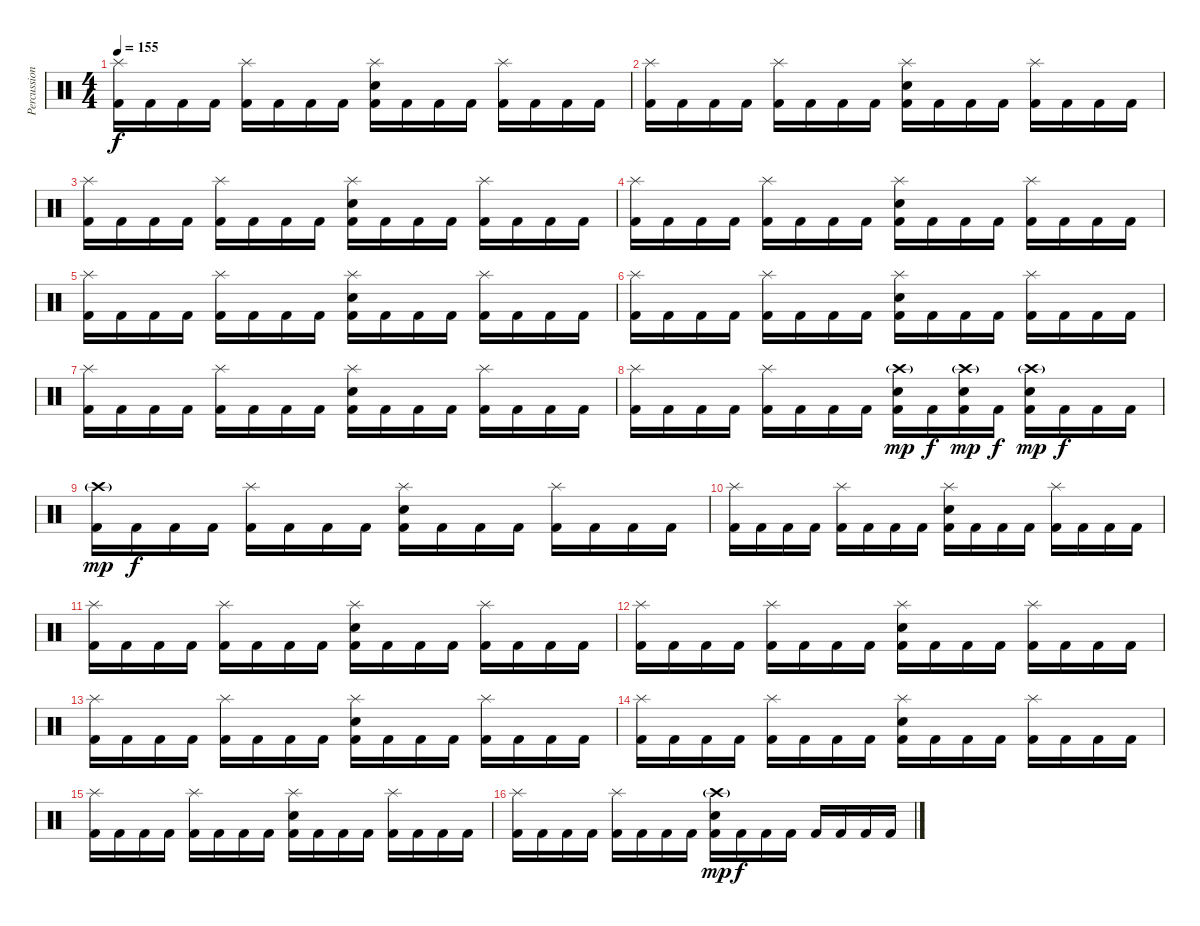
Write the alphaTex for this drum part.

\track ("Percussion" "Percussion") {instrument percussion}
\staff {score}
\articulation defaults
\ts (4 4)
\tempo 155
\clef neutral
\ks c
("Splash (hit)" "Kick (hit) 2").16{dy f} "Kick (hit) 2".16 "Kick (hit) 2".16 "Kick (hit) 2".16 ("Splash (hit)" "Kick (hit) 2").16 "Kick (hit) 2".16 "Kick (hit) 2".16 "Kick (hit) 2".16 ("Splash (hit)" "Electric Snare (hit)" "Kick (hit) 2").16 "Kick (hit) 2".16 "Kick (hit) 2".16 "Kick (hit) 2".16 ("Splash (hit)" "Kick (hit) 2").16 "Kick (hit) 2".16 "Kick (hit) 2".16 "Kick (hit) 2".16 |
("Splash (hit)" "Kick (hit) 2").16 "Kick (hit) 2".16 "Kick (hit) 2".16 "Kick (hit) 2".16 ("Splash (hit)" "Kick (hit) 2").16 "Kick (hit) 2".16 "Kick (hit) 2".16 "Kick (hit) 2".16 ("Splash (hit)" "Electric Snare (hit)" "Kick (hit) 2").16 "Kick (hit) 2".16 "Kick (hit) 2".16 "Kick (hit) 2".16 ("Splash (hit)" "Kick (hit) 2").16 "Kick (hit) 2".16 "Kick (hit) 2".16 "Kick (hit) 2".16 |
("Splash (hit)" "Kick (hit) 2").16 "Kick (hit) 2".16 "Kick (hit) 2".16 "Kick (hit) 2".16 ("Splash (hit)" "Kick (hit) 2").16 "Kick (hit) 2".16 "Kick (hit) 2".16 "Kick (hit) 2".16 ("Splash (hit)" "Electric Snare (hit)" "Kick (hit) 2").16 "Kick (hit) 2".16 "Kick (hit) 2".16 "Kick (hit) 2".16 ("Splash (hit)" "Kick (hit) 2").16 "Kick (hit) 2".16 "Kick (hit) 2".16 "Kick (hit) 2".16 |
("Splash (hit)" "Kick (hit) 2").16 "Kick (hit) 2".16 "Kick (hit) 2".16 "Kick (hit) 2".16 ("Splash (hit)" "Kick (hit) 2").16 "Kick (hit) 2".16 "Kick (hit) 2".16 "Kick (hit) 2".16 ("Splash (hit)" "Electric Snare (hit)" "Kick (hit) 2").16 "Kick (hit) 2".16 "Kick (hit) 2".16 "Kick (hit) 2".16 ("Splash (hit)" "Kick (hit) 2").16 "Kick (hit) 2".16 "Kick (hit) 2".16 "Kick (hit) 2".16 |
("Splash (hit)" "Kick (hit) 2").16 "Kick (hit) 2".16 "Kick (hit) 2".16 "Kick (hit) 2".16 ("Splash (hit)" "Kick (hit) 2").16 "Kick (hit) 2".16 "Kick (hit) 2".16 "Kick (hit) 2".16 ("Splash (hit)" "Electric Snare (hit)" "Kick (hit) 2").16 "Kick (hit) 2".16 "Kick (hit) 2".16 "Kick (hit) 2".16 ("Splash (hit)" "Kick (hit) 2").16 "Kick (hit) 2".16 "Kick (hit) 2".16 "Kick (hit) 2".16 |
("Splash (hit)" "Kick (hit) 2").16 "Kick (hit) 2".16 "Kick (hit) 2".16 "Kick (hit) 2".16 ("Splash (hit)" "Kick (hit) 2").16 "Kick (hit) 2".16 "Kick (hit) 2".16 "Kick (hit) 2".16 ("Splash (hit)" "Electric Snare (hit)" "Kick (hit) 2").16 "Kick (hit) 2".16 "Kick (hit) 2".16 "Kick (hit) 2".16 ("Splash (hit)" "Kick (hit) 2").16 "Kick (hit) 2".16 "Kick (hit) 2".16 "Kick (hit) 2".16 |
("Splash (hit)" "Kick (hit) 2").16 "Kick (hit) 2".16 "Kick (hit) 2".16 "Kick (hit) 2".16 ("Splash (hit)" "Kick (hit) 2").16 "Kick (hit) 2".16 "Kick (hit) 2".16 "Kick (hit) 2".16 ("Splash (hit)" "Electric Snare (hit)" "Kick (hit) 2").16 "Kick (hit) 2".16 "Kick (hit) 2".16 "Kick (hit) 2".16 ("Splash (hit)" "Kick (hit) 2").16 "Kick (hit) 2".16 "Kick (hit) 2".16 "Kick (hit) 2".16 |
("Splash (hit)" "Kick (hit) 2").16 "Kick (hit) 2".16 "Kick (hit) 2".16 "Kick (hit) 2".16 ("Splash (hit)" "Kick (hit) 2").16 "Kick (hit) 2".16 "Kick (hit) 2".16 "Kick (hit) 2".16 ("Crash high (hit)"{g} "Electric Snare (hit)" "Kick (hit) 2").16{dy mp} "Kick (hit) 2".16{dy f} ("Crash high (hit)"{g} "Electric Snare (hit)" "Kick (hit) 2").16{dy mp} "Kick (hit) 2".16{dy f} ("Crash high (hit)"{g} "Electric Snare (hit)" "Kick (hit) 2").16{dy mp} "Kick (hit) 2".16{dy f} "Kick (hit) 2".16 "Kick (hit) 2".16 |
("Crash high (hit)"{g} "Kick (hit) 2").16{dy mp} "Kick (hit) 2".16{dy f} "Kick (hit) 2".16 "Kick (hit) 2".16 ("Splash (hit)" "Kick (hit) 2").16 "Kick (hit) 2".16 "Kick (hit) 2".16 "Kick (hit) 2".16 ("Splash (hit)" "Electric Snare (hit)" "Kick (hit) 2").16 "Kick (hit) 2".16 "Kick (hit) 2".16 "Kick (hit) 2".16 ("Splash (hit)" "Kick (hit) 2").16 "Kick (hit) 2".16 "Kick (hit) 2".16 "Kick (hit) 2".16 |
("Splash (hit)" "Kick (hit) 2").16 "Kick (hit) 2".16 "Kick (hit) 2".16 "Kick (hit) 2".16 ("Splash (hit)" "Kick (hit) 2").16 "Kick (hit) 2".16 "Kick (hit) 2".16 "Kick (hit) 2".16 ("Splash (hit)" "Electric Snare (hit)" "Kick (hit) 2").16 "Kick (hit) 2".16 "Kick (hit) 2".16 "Kick (hit) 2".16 ("Splash (hit)" "Kick (hit) 2").16 "Kick (hit) 2".16 "Kick (hit) 2".16 "Kick (hit) 2".16 |
("Splash (hit)" "Kick (hit) 2").16 "Kick (hit) 2".16 "Kick (hit) 2".16 "Kick (hit) 2".16 ("Splash (hit)" "Kick (hit) 2").16 "Kick (hit) 2".16 "Kick (hit) 2".16 "Kick (hit) 2".16 ("Splash (hit)" "Electric Snare (hit)" "Kick (hit) 2").16 "Kick (hit) 2".16 "Kick (hit) 2".16 "Kick (hit) 2".16 ("Splash (hit)" "Kick (hit) 2").16 "Kick (hit) 2".16 "Kick (hit) 2".16 "Kick (hit) 2".16 |
("Splash (hit)" "Kick (hit) 2").16 "Kick (hit) 2".16 "Kick (hit) 2".16 "Kick (hit) 2".16 ("Splash (hit)" "Kick (hit) 2").16 "Kick (hit) 2".16 "Kick (hit) 2".16 "Kick (hit) 2".16 ("Splash (hit)" "Electric Snare (hit)" "Kick (hit) 2").16 "Kick (hit) 2".16 "Kick (hit) 2".16 "Kick (hit) 2".16 ("Splash (hit)" "Kick (hit) 2").16 "Kick (hit) 2".16 "Kick (hit) 2".16 "Kick (hit) 2".16 |
("Splash (hit)" "Kick (hit) 2").16 "Kick (hit) 2".16 "Kick (hit) 2".16 "Kick (hit) 2".16 ("Splash (hit)" "Kick (hit) 2").16 "Kick (hit) 2".16 "Kick (hit) 2".16 "Kick (hit) 2".16 ("Splash (hit)" "Electric Snare (hit)" "Kick (hit) 2").16 "Kick (hit) 2".16 "Kick (hit) 2".16 "Kick (hit) 2".16 ("Splash (hit)" "Kick (hit) 2").16 "Kick (hit) 2".16 "Kick (hit) 2".16 "Kick (hit) 2".16 |
("Splash (hit)" "Kick (hit) 2").16 "Kick (hit) 2".16 "Kick (hit) 2".16 "Kick (hit) 2".16 ("Splash (hit)" "Kick (hit) 2").16 "Kick (hit) 2".16 "Kick (hit) 2".16 "Kick (hit) 2".16 ("Splash (hit)" "Electric Snare (hit)" "Kick (hit) 2").16 "Kick (hit) 2".16 "Kick (hit) 2".16 "Kick (hit) 2".16 ("Splash (hit)" "Kick (hit) 2").16 "Kick (hit) 2".16 "Kick (hit) 2".16 "Kick (hit) 2".16 |
("Splash (hit)" "Kick (hit) 2").16 "Kick (hit) 2".16 "Kick (hit) 2".16 "Kick (hit) 2".16 ("Splash (hit)" "Kick (hit) 2").16 "Kick (hit) 2".16 "Kick (hit) 2".16 "Kick (hit) 2".16 ("Splash (hit)" "Electric Snare (hit)" "Kick (hit) 2").16 "Kick (hit) 2".16 "Kick (hit) 2".16 "Kick (hit) 2".16 ("Splash (hit)" "Kick (hit) 2").16 "Kick (hit) 2".16 "Kick (hit) 2".16 "Kick (hit) 2".16 |
("Splash (hit)" "Kick (hit) 2").16 "Kick (hit) 2".16 "Kick (hit) 2".16 "Kick (hit) 2".16 ("Splash (hit)" "Kick (hit) 2").16 "Kick (hit) 2".16 "Kick (hit) 2".16 "Kick (hit) 2".16 ("Crash high (hit)"{g} "Electric Snare (hit)" "Kick (hit) 2").16{dy mp} "Kick (hit) 2".16{dy f} "Kick (hit) 2".16 "Kick (hit) 2".16 "Kick (hit) 2".16 "Kick (hit) 2".16 "Kick (hit) 2".16 "Kick (hit) 2".16
